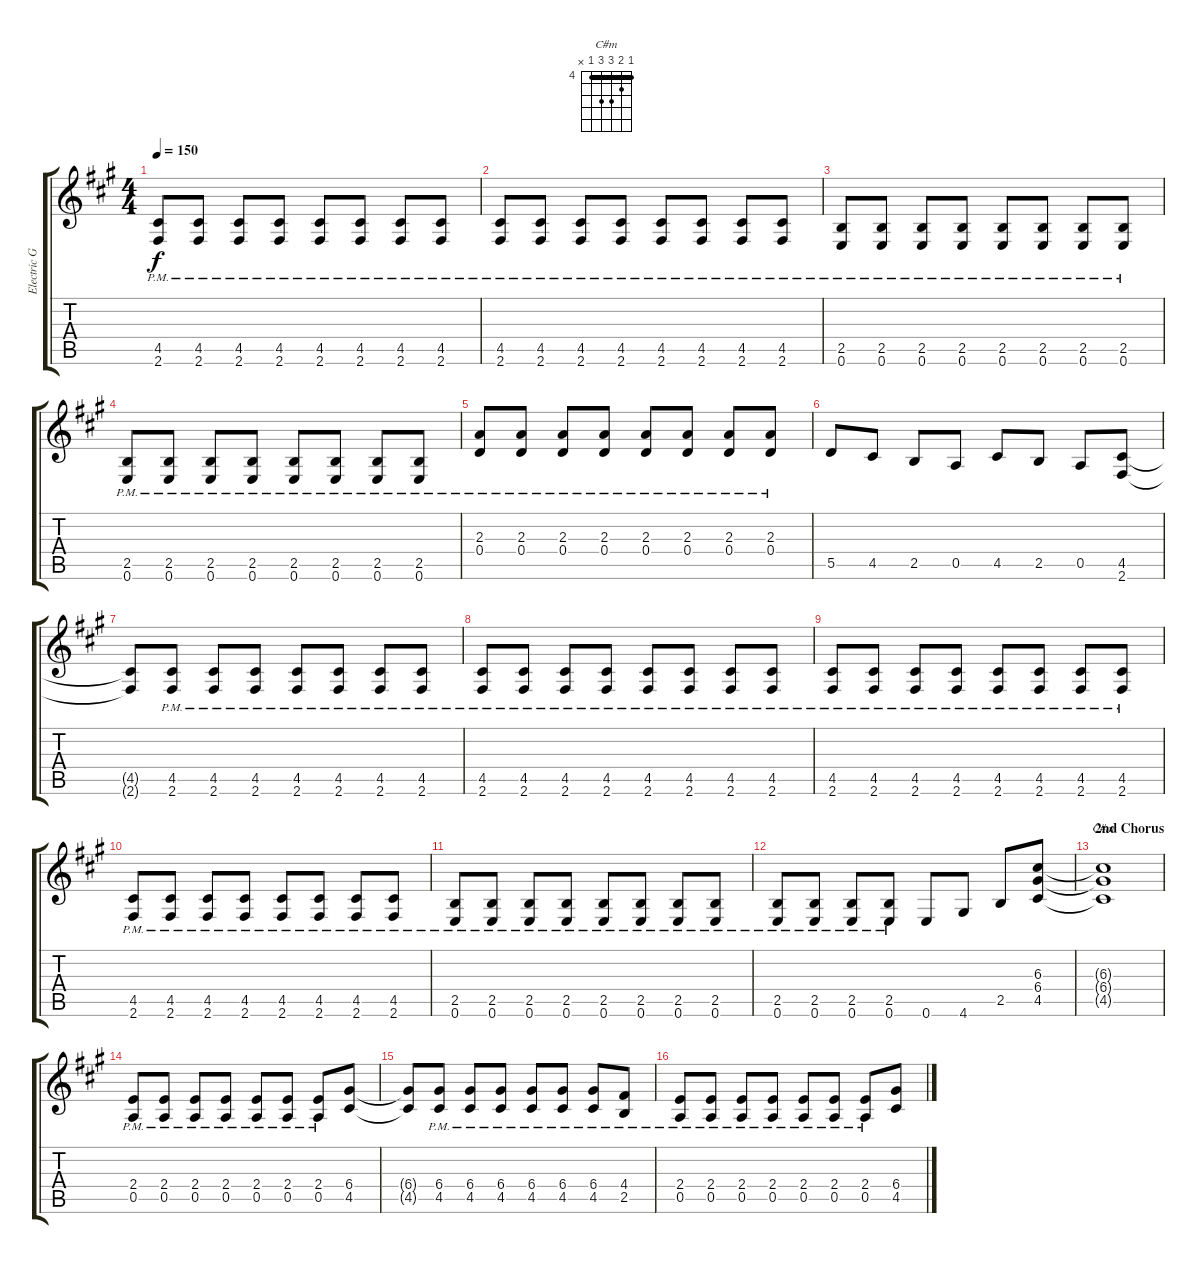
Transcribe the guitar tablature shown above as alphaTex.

\track ("Electric Guitar 1" "Electric G") {instrument distortionguitar}
\staff {score tabs}
\tuning (E4 B3 G3 D3 A2 E2) {hide}
\chord ("C#m" 4 5 6 6 4 x) {firstfret 4 barre 4}
\ts (4 4)
\tempo 150
\clef g2
\ks f#minor
(4.5{pm} 2.6{pm}).8{dy f} (4.5{pm} 2.6{pm}).8 (4.5{pm} 2.6{pm}).8 (4.5{pm} 2.6{pm}).8 (4.5{pm} 2.6{pm}).8 (4.5{pm} 2.6{pm}).8 (4.5{pm} 2.6{pm}).8 (4.5{pm} 2.6{pm}).8 |
(4.5{pm} 2.6{pm}).8 (4.5{pm} 2.6{pm}).8 (4.5{pm} 2.6{pm}).8 (4.5{pm} 2.6{pm}).8 (4.5{pm} 2.6{pm}).8 (4.5{pm} 2.6{pm}).8 (4.5{pm} 2.6{pm}).8 (4.5{pm} 2.6{pm}).8 |
(2.5{pm} 0.6{pm}).8 (2.5{pm} 0.6{pm}).8 (2.5{pm} 0.6{pm}).8 (2.5{pm} 0.6{pm}).8 (2.5{pm} 0.6{pm}).8 (2.5{pm} 0.6{pm}).8 (2.5{pm} 0.6{pm}).8 (2.5{pm} 0.6{pm}).8 |
(2.5{pm} 0.6{pm}).8 (2.5{pm} 0.6{pm}).8 (2.5{pm} 0.6{pm}).8 (2.5{pm} 0.6{pm}).8 (2.5{pm} 0.6{pm}).8 (2.5{pm} 0.6{pm}).8 (2.5{pm} 0.6{pm}).8 (2.5{pm} 0.6{pm}).8 |
(2.3{pm} 0.4{pm}).8 (2.3{pm} 0.4{pm}).8 (2.3{pm} 0.4{pm}).8 (2.3{pm} 0.4{pm}).8 (2.3{pm} 0.4{pm}).8 (2.3{pm} 0.4{pm}).8 (2.3{pm} 0.4{pm}).8 (2.3{pm} 0.4{pm}).8 |
5.5.8 4.5.8 2.5.8 0.5.8 4.5.8 2.5.8 0.5.8 (4.5 2.6).8 |
(4.5{t} 2.6{t}).8 (4.5{pm} 2.6{pm}).8 (4.5{pm} 2.6{pm}).8 (4.5{pm} 2.6{pm}).8 (4.5{pm} 2.6{pm}).8 (4.5{pm} 2.6{pm}).8 (4.5{pm} 2.6{pm}).8 (4.5{pm} 2.6{pm}).8 |
(4.5{pm} 2.6{pm}).8 (4.5{pm} 2.6{pm}).8 (4.5{pm} 2.6{pm}).8 (4.5{pm} 2.6{pm}).8 (4.5{pm} 2.6{pm}).8 (4.5{pm} 2.6{pm}).8 (4.5{pm} 2.6{pm}).8 (4.5{pm} 2.6{pm}).8 |
(4.5{pm} 2.6{pm}).8 (4.5{pm} 2.6{pm}).8 (4.5{pm} 2.6{pm}).8 (4.5{pm} 2.6{pm}).8 (4.5{pm} 2.6{pm}).8 (4.5{pm} 2.6{pm}).8 (4.5{pm} 2.6{pm}).8 (4.5{pm} 2.6{pm}).8 |
(4.5{pm} 2.6{pm}).8 (4.5{pm} 2.6{pm}).8 (4.5{pm} 2.6{pm}).8 (4.5{pm} 2.6{pm}).8 (4.5{pm} 2.6{pm}).8 (4.5{pm} 2.6{pm}).8 (4.5{pm} 2.6{pm}).8 (4.5{pm} 2.6{pm}).8 |
(2.5{pm} 0.6{pm}).8 (2.5{pm} 0.6{pm}).8 (2.5{pm} 0.6{pm}).8 (2.5{pm} 0.6{pm}).8 (2.5{pm} 0.6{pm}).8 (2.5{pm} 0.6{pm}).8 (2.5{pm} 0.6{pm}).8 (2.5{pm} 0.6{pm}).8 |
(2.5{pm} 0.6{pm}).8 (2.5{pm} 0.6{pm}).8 (2.5{pm} 0.6{pm}).8 (2.5{pm} 0.6{pm}).8 0.6.8 4.6.8 2.5.8 (6.3 6.4 4.5).8 |
\section ("" "2nd Chorus")
(6.3{t} 6.4{t} 4.5{t}).1{ch "C#m"} |
(2.4{pm} 0.5{pm}).8 (2.4{pm} 0.5{pm}).8 (2.4{pm} 0.5{pm}).8 (2.4{pm} 0.5{pm}).8 (2.4{pm} 0.5{pm}).8 (2.4{pm} 0.5{pm}).8 (2.4{pm} 0.5{pm}).8 (6.4 4.5).8 |
(6.4{t} 4.5{t}).8 (6.4{pm} 4.5{pm}).8 (6.4{pm} 4.5{pm}).8 (6.4{pm} 4.5{pm}).8 (6.4{pm} 4.5{pm}).8 (6.4{pm} 4.5{pm}).8 (6.4{pm} 4.5{pm}).8 (4.4{pm} 2.5{pm}).8 |
(2.4{pm} 0.5{pm}).8 (2.4{pm} 0.5{pm}).8 (2.4{pm} 0.5{pm}).8 (2.4{pm} 0.5{pm}).8 (2.4{pm} 0.5{pm}).8 (2.4{pm} 0.5{pm}).8 (2.4{pm} 0.5{pm}).8 (6.4 4.5).8
